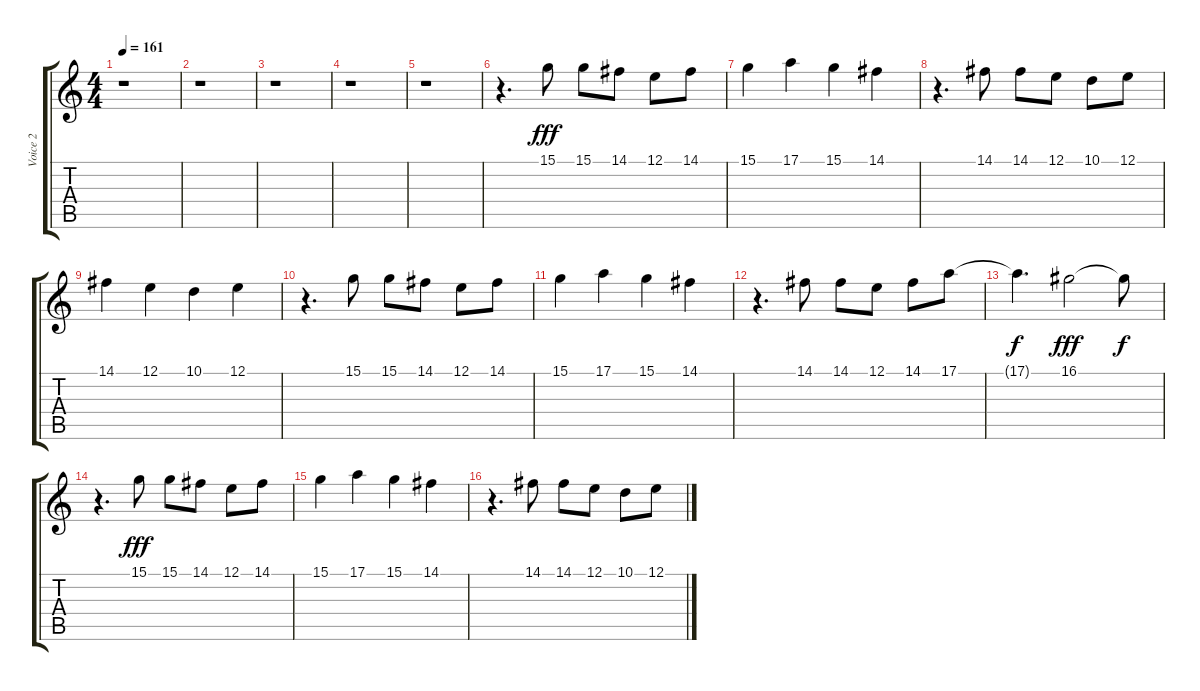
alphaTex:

\track ("Voice 2" "Voice 2") {instrument piccolo}
\staff {score tabs}
\tuning (E4 B3 G3 D3 A2 E2) {hide}
\ts (4 4)
\tempo 161
\clef g2
\ks c
r.1{dy fff} |
r.1 |
r.1 |
r.1 |
r.1 |
r.4{d} 15.1.8 15.1.8 14.1.8 12.1.8 14.1.8 |
15.1.4 17.1.4 15.1.4 14.1.4 |
r.4{d} 14.1.8 14.1.8 12.1.8 10.1.8 12.1.8 |
14.1.4 12.1.4 10.1.4 12.1.4 |
r.4{d} 15.1.8 15.1.8 14.1.8 12.1.8 14.1.8 |
15.1.4 17.1.4 15.1.4 14.1.4 |
r.4{d} 14.1.8 14.1.8 12.1.8 14.1.8 17.1.8 |
17.1{t}.4{d dy f} 16.1.2{dy fff} 16.1{t}.8{dy f} |
r.4{d} 15.1.8{dy fff} 15.1.8 14.1.8 12.1.8 14.1.8 |
15.1.4 17.1.4 15.1.4 14.1.4 |
r.4{d} 14.1.8 14.1.8 12.1.8 10.1.8 12.1.8
